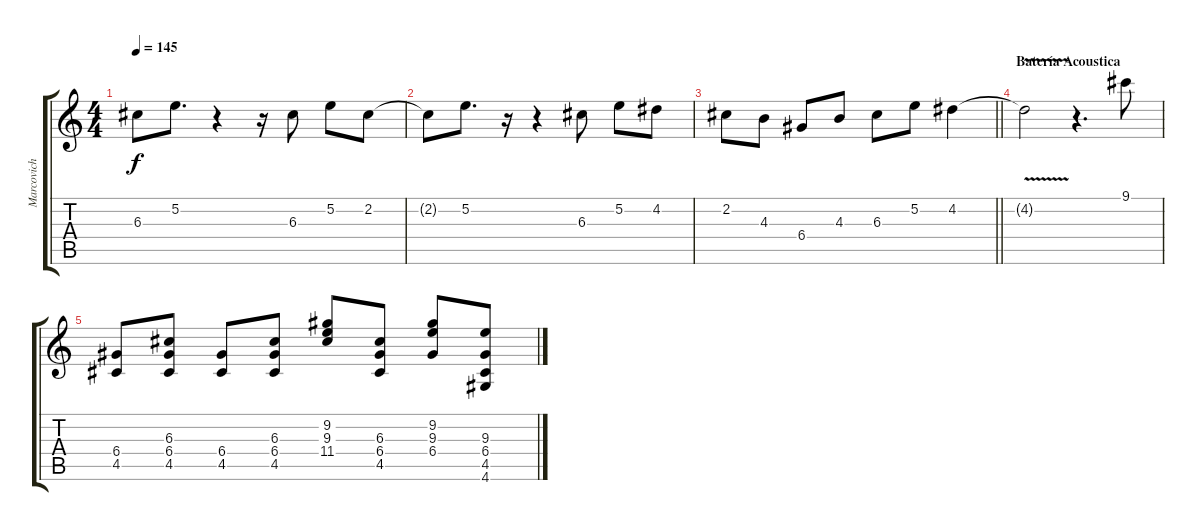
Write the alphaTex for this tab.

\track ("Marcovich" "Marcovich") {instrument distortionguitar}
\staff {score tabs}
\tuning (E4 B3 G3 D3 A2 E2) {hide}
\ts (4 4)
\tempo 145
\clef g2
\ks c
6.3.8{dy f} 5.2.8{d} r.4 r.16 6.3.8 5.2.8 2.2.8 |
2.2{t}.8 5.2.8{d} r.16 r.4 6.3.8 5.2.8 4.2.8 |
\barLineRight lightlight
2.2.8 4.3.8 6.4.8 4.3.8 6.3.8 5.2.8 4.2.4 |
\section ("" "Batería Acoustica")
4.2{v t}.2 r.4{d} 9.1.8 |
(6.4 4.5).8{volume 12} (6.3 6.4 4.5).8 (6.4 4.5).8 (6.3 6.4 4.5).8 (9.2 9.3 11.4).8 (6.3 6.4 4.5).8 (9.2 9.3 6.4).8 (9.3 6.4 4.5 4.6).8
